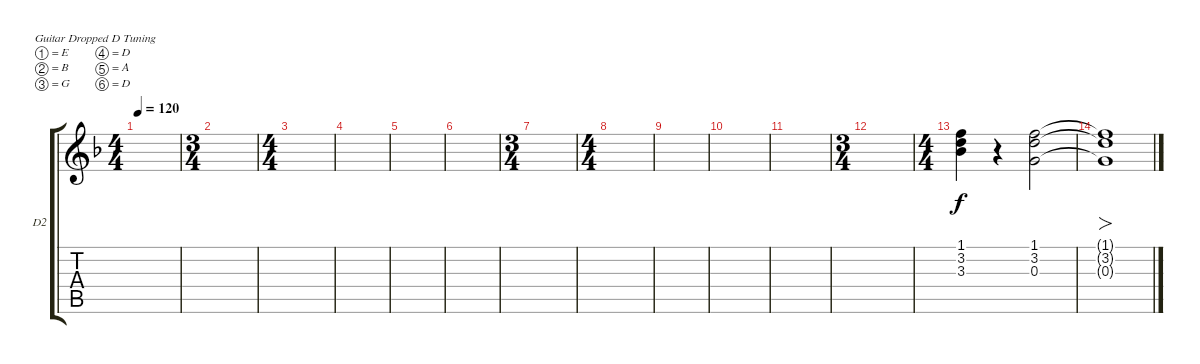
\defaultSystemsLayout 4
\bracketExtendMode groupsimilarinstruments
\firstSystemTrackNameOrientation horizontal
\otherSystemsTrackNameOrientation horizontal
\track ("Distortion 2" "D2") {instrument distortionguitar}
\staff {score tabs}
\tuning (E4 B3 G3 D3 A2 D2)
\ts (4 4)
\tempo 120
\clef g2
\ks f
|
\ts (3 4)
|
\ts (4 4)
|
|
|
|
\ts (3 4)
|
\ts (4 4)
|
|
|
|
\ts (3 4)
|
\ts (4 4)
(3.3 3.2 1.1).4 r.4 (1.1 3.2 0.3).2 |
(1.1{t} 3.2{t} 0.3{t}).1{fo}
